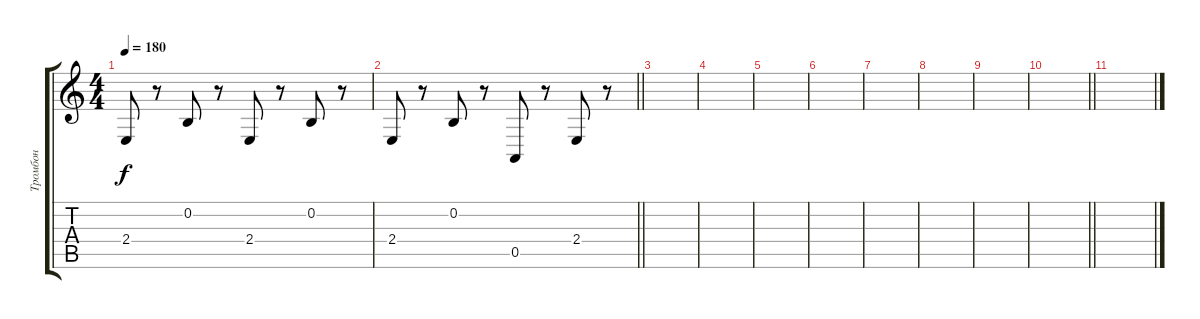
\track ("Тромбон" "Тромбон") {instrument trombone}
\staff {score tabs}
\tuning (E4 B3 G3 D3 A2 E2) {hide}
\ts (4 4)
\tempo 180
\clef g2
\ks c
2.4.8{dy f} r.8 0.2.8 r.8 2.4.8 r.8 0.2.8 r.8 |
\barLineRight lightlight
2.4.8 r.8 0.2.8 r.8 0.5.8 r.8 2.4.8 r.8 |
\section ("" "")
|
|
|
|
|
|
|
\barLineRight lightlight
|
\section ("" "")
